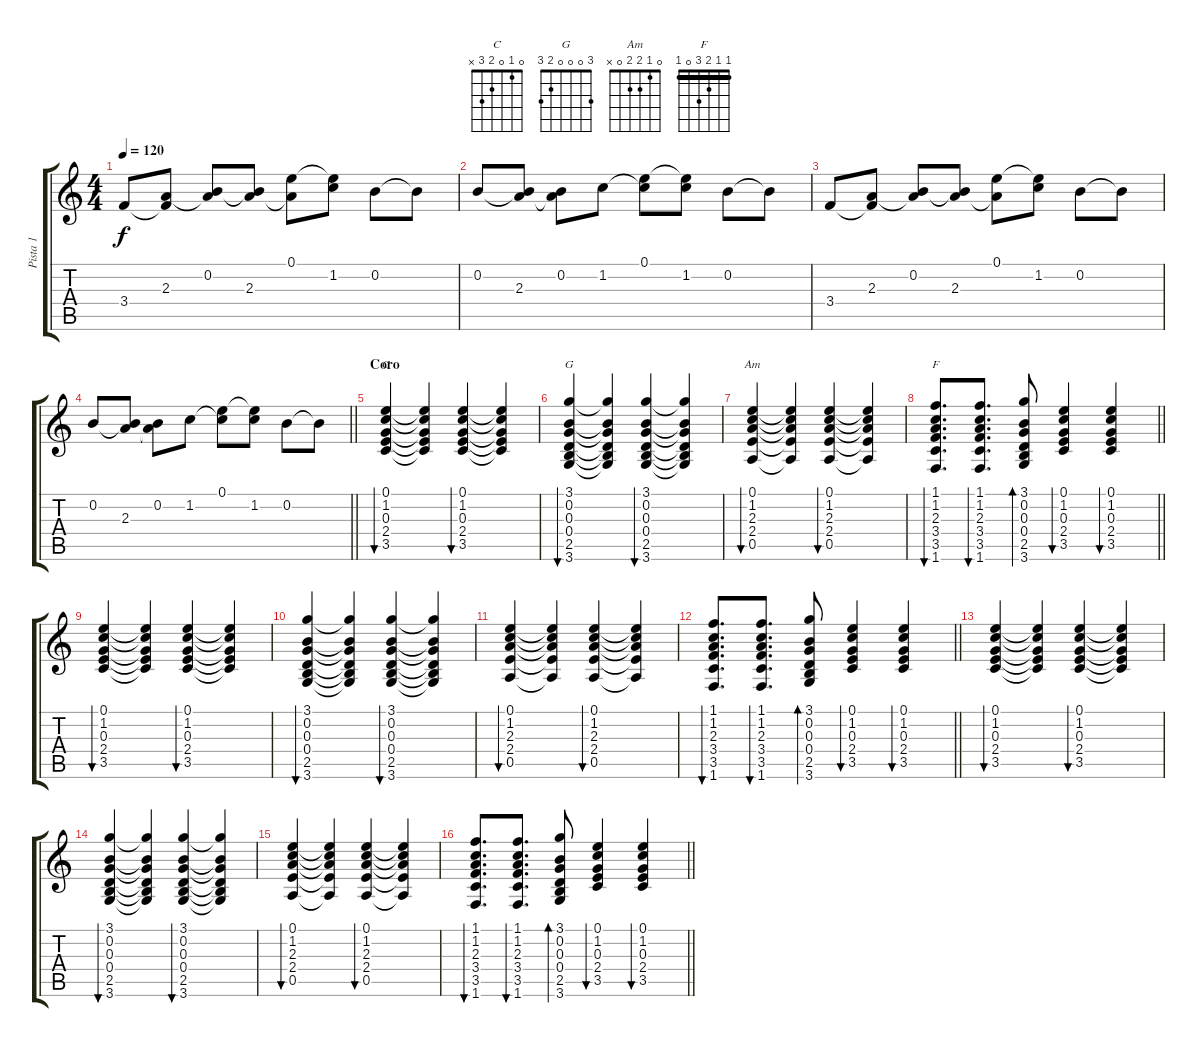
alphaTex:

\track ("Pista 1" "Pista 1") {instrument acousticguitarnylon}
\staff {score tabs}
\tuning (E4 B3 G3 D3 A2 E2) {hide}
\chord ("C" 0 1 0 2 3 x)
\chord ("G" 3 0 0 0 2 3)
\chord ("Am" 0 1 2 2 0 x)
\chord ("F" 1 1 2 3 0 1) {barre 1}
\ts (4 4)
\tempo 120
\clef g2
\ks c
3.4.8{dy f} (2.3 3.4{t}).8 (0.2 2.3{t}).8 (0.2{t} 2.3).8 (0.1 2.3{t}).8 (0.1{t} 1.2).8 0.2.8 0.2{t}.8 |
0.2.8 (0.2{t} 2.3).8 (0.2 2.3{t}).8 1.2.8 (0.1 1.2{t}).8 (0.1{t} 1.2).8 0.2.8 0.2{t}.8 |
3.4.8 (2.3 3.4{t}).8 (0.2 2.3{t}).8 (0.2{t} 2.3).8 (0.1 2.3{t}).8 (0.1{t} 1.2).8 0.2.8 0.2{t}.8 |
\barLineRight lightlight
0.2.8 (0.2{t} 2.3).8 (0.2 2.3{t}).8 1.2.8 (0.1 1.2{t}).8 (0.1{t} 1.2).8 0.2.8 0.2{t}.8 |
\section ("" "Coro")
(0.1 1.2 0.3 2.4 3.5).4{bu 60 ch "C"} (0.1{t} 1.2{t} 0.3{t} 2.4{t} 3.5{t}).4 (0.1 1.2 0.3 2.4 3.5).4{bu 60} (0.1{t} 1.2{t} 0.3{t} 2.4{t} 3.5{t}).4 |
(3.1 0.2 0.3 0.4 2.5 3.6).4{bu 60 ch "G"} (3.1{t} 0.2{t} 0.3{t} 0.4{t} 2.5{t} 3.6{t}).4 (3.1 0.2 0.3 0.4 2.5 3.6).4{bu 60} (3.1{t} 0.2{t} 0.3{t} 0.4{t} 2.5{t} 3.6{t}).4 |
(0.1 1.2 2.3 2.4 0.5).4{bu 60 ch "Am"} (0.1{t} 1.2{t} 2.3{t} 2.4{t} 0.5{t}).4 (0.1 1.2 2.3 2.4 0.5).4{bu 60} (0.1{t} 1.2{t} 2.3{t} 2.4{t} 0.5{t}).4 |
\barLineRight lightlight
(1.1 1.2 2.3 3.4 3.5 1.6).8{d bu 60 ch "F"} (1.1 1.2 2.3 3.4 3.5 1.6).8{d bu 60} (3.1 0.2 0.3 0.4 2.5 3.6).8{bd 60} (0.1 1.2 0.3 2.4 3.5).4{bu 60} (0.1 1.2 0.3 2.4 3.5).4{bu 60} |
(0.1 1.2 0.3 2.4 3.5).4{bu 60} (0.1{t} 1.2{t} 0.3{t} 2.4{t} 3.5{t}).4 (0.1 1.2 0.3 2.4 3.5).4{bu 60} (0.1{t} 1.2{t} 0.3{t} 2.4{t} 3.5{t}).4 |
(3.1 0.2 0.3 0.4 2.5 3.6).4{bu 60} (3.1{t} 0.2{t} 0.3{t} 0.4{t} 2.5{t} 3.6{t}).4 (3.1 0.2 0.3 0.4 2.5 3.6).4{bu 60} (3.1{t} 0.2{t} 0.3{t} 0.4{t} 2.5{t} 3.6{t}).4 |
(0.1 1.2 2.3 2.4 0.5).4{bu 60} (0.1{t} 1.2{t} 2.3{t} 2.4{t} 0.5{t}).4 (0.1 1.2 2.3 2.4 0.5).4{bu 60} (0.1{t} 1.2{t} 2.3{t} 2.4{t} 0.5{t}).4 |
\barLineRight lightlight
(1.1 1.2 2.3 3.4 3.5 1.6).8{d bu 60} (1.1 1.2 2.3 3.4 3.5 1.6).8{d bu 60} (3.1 0.2 0.3 0.4 2.5 3.6).8{bd 60} (0.1 1.2 0.3 2.4 3.5).4{bu 60} (0.1 1.2 0.3 2.4 3.5).4{bu 60} |
(0.1 1.2 0.3 2.4 3.5).4{bu 60} (0.1{t} 1.2{t} 0.3{t} 2.4{t} 3.5{t}).4 (0.1 1.2 0.3 2.4 3.5).4{bu 60} (0.1{t} 1.2{t} 0.3{t} 2.4{t} 3.5{t}).4 |
(3.1 0.2 0.3 0.4 2.5 3.6).4{bu 60} (3.1{t} 0.2{t} 0.3{t} 0.4{t} 2.5{t} 3.6{t}).4 (3.1 0.2 0.3 0.4 2.5 3.6).4{bu 60} (3.1{t} 0.2{t} 0.3{t} 0.4{t} 2.5{t} 3.6{t}).4 |
(0.1 1.2 2.3 2.4 0.5).4{bu 60} (0.1{t} 1.2{t} 2.3{t} 2.4{t} 0.5{t}).4 (0.1 1.2 2.3 2.4 0.5).4{bu 60} (0.1{t} 1.2{t} 2.3{t} 2.4{t} 0.5{t}).4 |
\barLineRight lightlight
(1.1 1.2 2.3 3.4 3.5 1.6).8{d bu 60} (1.1 1.2 2.3 3.4 3.5 1.6).8{d bu 60} (3.1 0.2 0.3 0.4 2.5 3.6).8{bd 60} (0.1 1.2 0.3 2.4 3.5).4{bu 60} (0.1 1.2 0.3 2.4 3.5).4{bu 60}
